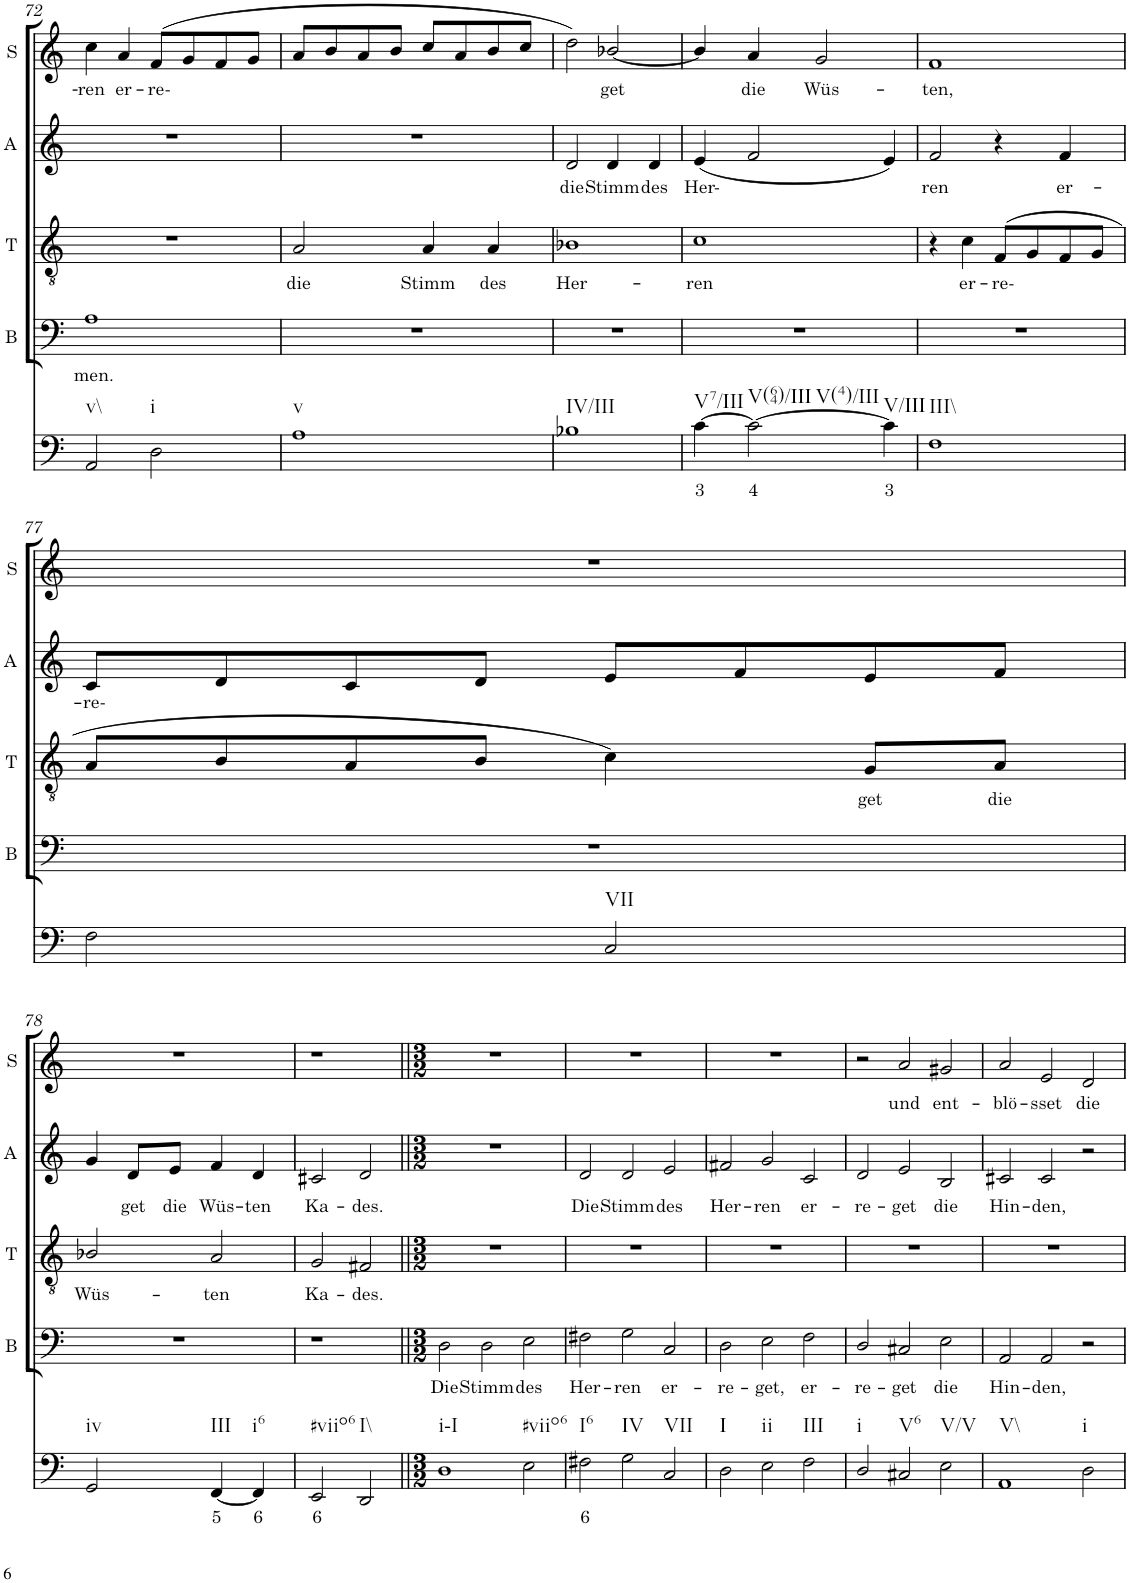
**kern	**text	**kern	**text	**kern	**text	**kern	**text	**kern	**text
*part5	*part5	*part4	*part4	*part3	*part3	*part2	*part2	*part1	*part1
*staff5	*staff5	*staff4	*staff4	*staff3	*staff3	*staff2	*staff2	*staff1	*staff1
*I"Continuo	*	*I"Bass	*	*I"Tenor	*	*I"Alto	*	*I"Soprano	*
*	*	*I'B	*	*I'T	*	*I'A	*	*I'S	*
!!LO:PB:g=z
*clefG2	*	*clefG2	*	*clefG2	*	*clefF4	*	*clefF4	*
*k[]	*	*k[]	*	*k[]	*	*k[]	*	*k[]	*
*M4/4	*	*M4/4	*	*M4/4	*	*M4/4	*	*M4/4	*
=72	=72	=72	=72	=72	=72	=72	=72	=72	=72
!LO:TX:b:t=v\\	!	!	!	!	!	!	!	!	!
!	!	!	!LO:LY:b	!	!	!	!	!	!LO:LY:b
2AA/	.	1A	men.	1r	.	1r	.	4cc\	ren
!	!	!	!	!	!	!	!	!	!LO:LY:b
.	.	.	.	.	.	.	.	4a/	er-
!LO:TX:b:t=i	!	!	!	!	!	!	!	!	!
!	!	!	!	!	!	!	!	!	!LO:LY:b
2D\	.	.	.	.	.	.	.	(8f/L	re-
.	.	.	.	.	.	.	.	8g/	.
.	.	.	.	.	.	.	.	8f/	.
.	.	.	.	.	.	.	.	8g/J	.
=73	=73	=73	=73	=73	=73	=73	=73	=73	=73
!LO:TX:b:t=v	!	!	!	!	!	!	!	!	!
!	!	!	!	!	!LO:LY:b	!	!	!	!
1A	.	1r	.	2A/	die	1r	.	8a/L	.
.	.	.	.	.	.	.	.	8b/	.
.	.	.	.	.	.	.	.	8a/	.
.	.	.	.	.	.	.	.	8b/J	.
!	!	!	!	!	!LO:LY:b	!	!	!	!
.	.	.	.	4A/	Stimm	.	.	8cc/L	.
.	.	.	.	.	.	.	.	8a/	.
!	!	!	!	!	!LO:LY:b	!	!	!	!
.	.	.	.	4A/	des	.	.	8b/	.
.	.	.	.	.	.	.	.	8cc/J	.
=74	=74	=74	=74	=74	=74	=74	=74	=74	=74
!LO:TX:b:t=IV/III	!	!	!	!	!	!	!	!	!
!	!	!	!	!	!LO:LY:b	!	!LO:LY:b	!	!
1B-X	.	1r	.	1B-X	Her-	2d/	die	2dd\)	.
!	!	!	!	!	!	!	!LO:LY:b	!	!LO:LY:b
.	.	.	.	.	.	4d/	Stimm	[2b-X/	get
!	!	!	!	!	!	!	!LO:LY:b	!	!
.	.	.	.	.	.	4d/	des	.	.
=75	=75	=75	=75	=75	=75	=75	=75	=75	=75
!LO:TX:b:t=V7/III	!	!	!	!	!	!	!	!	!
!	!LO:LY:b	!	!	!	!LO:LY:b	!	!LO:LY:b	!	!
[4c\	3	1r	.	1c	ren	(4e/	Her-	4b-/]	.
!LO:TX:b:t=V(64)/III	!	!	!	!	!	!	!	!	!
!LO:TX:b:t=V(4)/III	!	!	!	!	!	!	!	!	!
!	!LO:LY:b	!	!	!	!	!	!	!	!LO:LY:b
2c\_	4	.	.	.	.	2f/	.	4a/	die
!	!	!	!	!	!	!	!	!	!LO:LY:b
.	.	.	.	.	.	.	.	2g/	Wüs-
!LO:TX:b:t=V/III	!	!	!	!	!	!	!	!	!
!	!LO:LY:b	!	!	!	!	!	!	!	!
4c\]	3	.	.	.	.	4e/)	.	.	.
=76	=76	=76	=76	=76	=76	=76	=76	=76	=76
!LO:TX:b:t=III\\	!	!	!	!	!	!	!	!	!
!	!	!	!	!	!	!	!LO:LY:b	!	!LO:LY:b
1F	.	1r	.	4r	.	2f/	ren	1f	ten,
!	!	!	!	!	!LO:LY:b	!	!	!	!
.	.	.	.	4c\	er-	.	.	.	.
!	!	!	!	!	!LO:LY:b	!	!	!	!
.	.	.	.	(8F/L	re-	4r	.	.	.
.	.	.	.	8G/	.	.	.	.	.
!	!	!	!	!	!	!	!LO:LY:b	!	!
.	.	.	.	8F/	.	4f/	er-	.	.
.	.	.	.	8G/J	.	.	.	.	.
!!LO:LB:g=z
=77	=77	=77	=77	=77	=77	=77	=77	=77	=77
!	!	!	!	!	!	!	!LO:LY:b	!	!
2F\	.	1r	.	8A/L	.	8c/L	re-	1r	.
.	.	.	.	8B/	.	8d/	.	.	.
.	.	.	.	8A/	.	8c/	.	.	.
.	.	.	.	8B/J	.	8d/J	.	.	.
!LO:TX:b:t=VII	!	!	!	!	!	!	!	!	!
2C/	.	.	.	4c\)	.	8e/L	.	.	.
.	.	.	.	.	.	8f/	.	.	.
!	!	!	!	!	!LO:LY:b	!	!	!	!
.	.	.	.	8G/L	get	8e/	.	.	.
!	!	!	!	!	!LO:LY:b	!	!	!	!
.	.	.	.	8A/J	die	8f/J	.	.	.
!!LO:LB:g=z
=78	=78	=78	=78	=78	=78	=78	=78	=78	=78
!LO:TX:b:t=iv	!	!	!	!	!	!	!	!	!
!	!	!	!	!	!LO:LY:b	!	!	!	!
2GG/	.	1r	.	2B-X/	Wüs-	4g/	.	1r	.
!	!	!	!	!	!	!	!LO:LY:b	!	!
.	.	.	.	.	.	8d/L	get	.	.
!	!	!	!	!	!	!	!LO:LY:b	!	!
.	.	.	.	.	.	8e/J	die	.	.
!LO:TX:b:t=III	!	!	!	!	!	!	!	!	!
!	!LO:LY:b	!	!	!	!LO:LY:b	!	!LO:LY:b	!	!
[4FF/	5	.	.	2A/	ten	4f/	Wüs-	.	.
!LO:TX:b:t=i6	!	!	!	!	!	!	!	!	!
!	!LO:LY:b	!	!	!	!	!	!LO:LY:b	!	!
4FF/]	6	.	.	.	.	4d/	ten	.	.
=79	=79	=79	=79	=79	=79	=79	=79	=79	=79
!LO:TX:b:t=#viio6	!	!	!	!	!	!	!	!	!
!	!LO:LY:b	!	!	!	!LO:LY:b	!	!LO:LY:b	!	!
2EE/	6	1r	.	2G/	Ka-	2c#X/	Ka-	1r	.
!LO:TX:b:t=I\\	!	!	!	!	!	!	!	!	!
!	!	!	!	!	!LO:LY:b	!	!LO:LY:b	!	!
2DD/	.	.	.	2F#X/	des.	2d/	des.	.	.
=80||	=80||	=80||	=80||	=80||	=80||	=80||	=80||	=80||	=80||
*M3/2	*	*M3/2	*	*M3/2	*	*M3/2	*	*M3/2	*
!LO:TX:b:t=i-I	!	!	!	!	!	!	!	!	!
!	!	!	!LO:LY:b	!	!	!	!	!	!
1D	.	2D\	Die	1.r	.	1.r	.	1.r	.
!	!	!	!LO:LY:b	!	!	!	!	!	!
.	.	2D\	Stimm	.	.	.	.	.	.
!LO:TX:b:t=#viio6	!	!	!	!	!	!	!	!	!
!	!	!	!LO:LY:b	!	!	!	!	!	!
2E\	.	2E\	des	.	.	.	.	.	.
=81	=81	=81	=81	=81	=81	=81	=81	=81	=81
!LO:TX:b:t=I6	!	!	!	!	!	!	!	!	!
!	!LO:LY:b	!	!LO:LY:b	!	!	!	!LO:LY:b	!	!
2F#X\	6	2F#X\	Her-	1.r	.	2d/	Die	1.r	.
!LO:TX:b:t=IV	!	!	!	!	!	!	!	!	!
!	!	!	!LO:LY:b	!	!	!	!LO:LY:b	!	!
2G\	.	2G\	ren	.	.	2d/	Stimm	.	.
!LO:TX:b:t=VII	!	!	!	!	!	!	!	!	!
!	!	!	!LO:LY:b	!	!	!	!LO:LY:b	!	!
2C/	.	2C/	er-	.	.	2e/	des	.	.
=82	=82	=82	=82	=82	=82	=82	=82	=82	=82
!LO:TX:b:t=I	!	!	!	!	!	!	!	!	!
!	!	!	!LO:LY:b	!	!	!	!LO:LY:b	!	!
2D\	.	2D\	re-	1.r	.	2f#X/	Her-	1.r	.
!LO:TX:b:t=ii	!	!	!	!	!	!	!	!	!
!	!	!	!LO:LY:b	!	!	!	!LO:LY:b	!	!
2E\	.	2E\	get,	.	.	2g/	ren	.	.
!LO:TX:b:t=III	!	!	!	!	!	!	!	!	!
!	!	!	!LO:LY:b	!	!	!	!LO:LY:b	!	!
2F\	.	2F\	er-	.	.	2c/	er-	.	.
=83	=83	=83	=83	=83	=83	=83	=83	=83	=83
!LO:TX:b:t=i	!	!	!	!	!	!	!	!	!
!	!	!	!LO:LY:b	!	!	!	!LO:LY:b	!	!
2D/	.	2D/	re-	1.r	.	2d/	re-	2r	.
!LO:TX:b:t=V6	!	!	!	!	!	!	!	!	!
!	!	!	!LO:LY:b	!	!	!	!LO:LY:b	!	!LO:LY:b
2C#X/	.	2C#X/	get	.	.	2e/	get	2a/	und
!LO:TX:b:t=V/V	!	!	!	!	!	!	!	!	!
!	!	!	!LO:LY:b	!	!	!	!LO:LY:b	!	!LO:LY:b
2E\	.	2E\	die	.	.	2B/	die	2g#X/	ent-
=84	=84	=84	=84	=84	=84	=84	=84	=84	=84
!LO:TX:b:t=V\\	!	!	!	!	!	!	!	!	!
!	!	!	!LO:LY:b	!	!	!	!LO:LY:b	!	!LO:LY:b
1AA	.	2AA/	Hin-	1.r	.	2c#X/	Hin-	2a/	blö-
!	!	!	!LO:LY:b	!	!	!	!LO:LY:b	!	!LO:LY:b
.	.	2AA/	den,	.	.	2c#/	den,	2e/	sset
!LO:TX:b:t=i	!	!	!	!	!	!	!	!	!
!	!	!	!	!	!	!	!	!	!LO:LY:b
2D\	.	2r	.	.	.	2r	.	2d/	die
=	=	=	=	=	=	=	=	=	=
*-	*-	*-	*-	*-	*-	*-	*-	*-	*-
